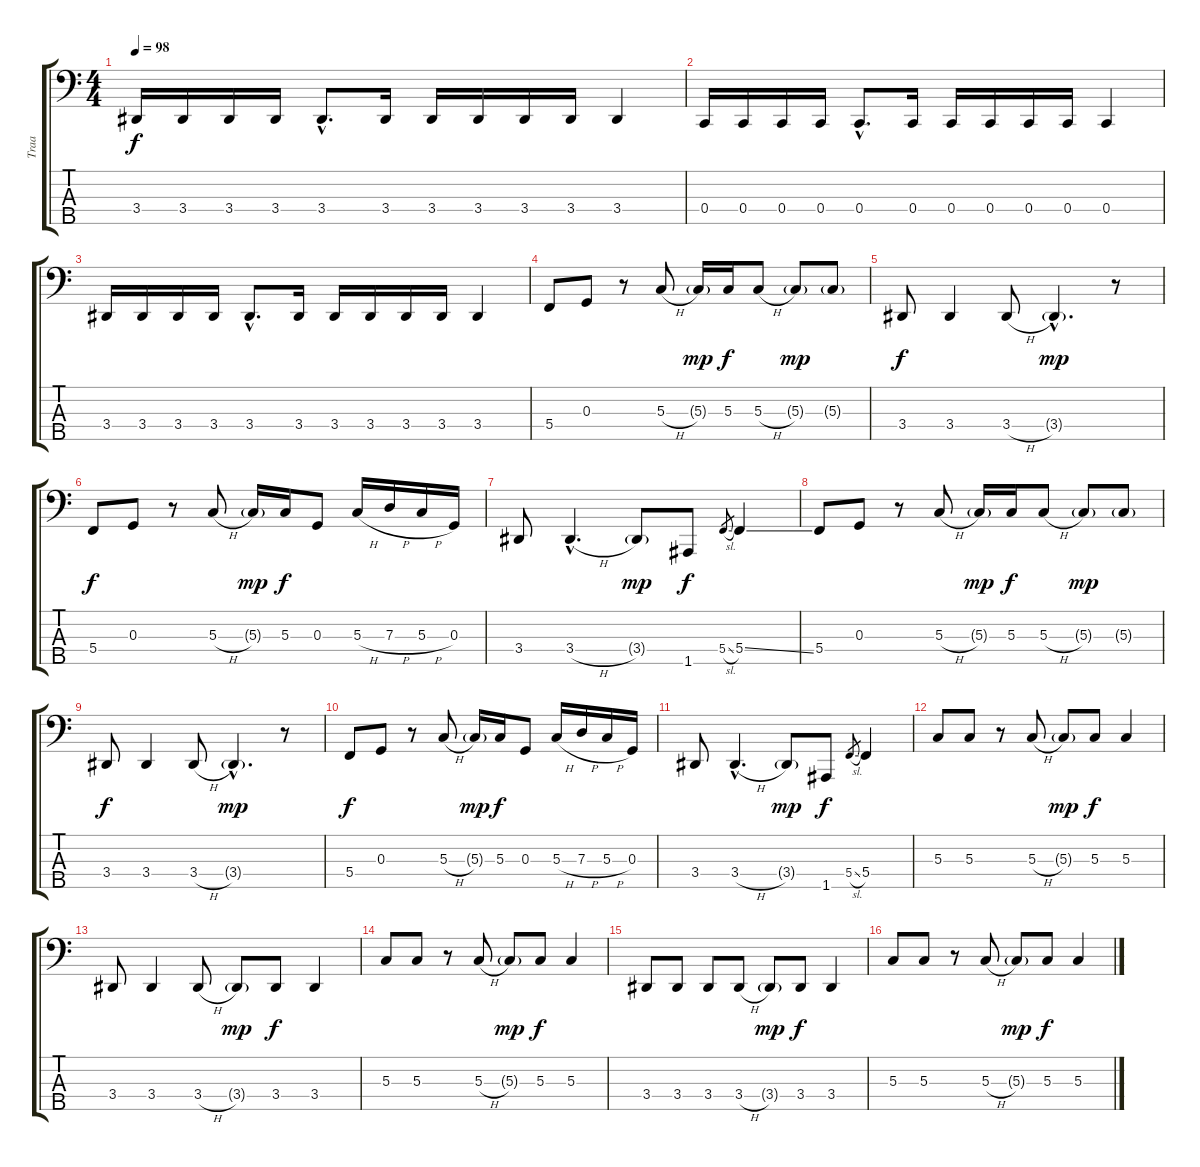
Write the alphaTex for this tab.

\track ("Traa" "Traa") {instrument electricbassfinger}
\staff {score tabs}
\tuning (F2 C2 G1 C1 A0) {hide}
\ts (4 4)
\tempo 98
\clef f4
\ks c
3.4.16{dy f} 3.4.16 3.4.16 3.4.16 3.4{hac}.8{d} 3.4.16 3.4.16 3.4.16 3.4.16 3.4.16 3.4.4 |
0.4.16 0.4.16 0.4.16 0.4.16 0.4{hac}.8{d} 0.4.16 0.4.16 0.4.16 0.4.16 0.4.16 0.4.4 |
3.4.16 3.4.16 3.4.16 3.4.16 3.4{hac}.8{d} 3.4.16 3.4.16 3.4.16 3.4.16 3.4.16 3.4.4 |
5.4.8 0.3.8 r.8 5.3{h}.8 5.3{g}.16{dy mp} 5.3.16{dy f} 5.3{h}.8 5.3{g}.8{dy mp} 5.3{g}.8 |
3.4.8{dy f} 3.4.4 3.4{h}.8 3.4{g hac}.4{d dy mp} r.8 |
5.4.8{dy f} 0.3.8 r.8 5.3{h}.8 5.3{g}.16{dy mp} 5.3.16{dy f} 0.3.8 5.3{h}.16 7.3{h}.16 5.3{h}.16 0.3.16 |
3.4.8 3.4{h hac}.4{d} 3.4{g}.8{dy mp} 1.5.8{dy f} 5.4{sl}.8{gr} 5.4{ss}.4 |
5.4.8 0.3.8 r.8 5.3{h}.8 5.3{g}.16{dy mp} 5.3.16{dy f} 5.3{h}.8 5.3{g}.8{dy mp} 5.3{g}.8 |
3.4.8{dy f} 3.4.4 3.4{h}.8 3.4{g hac}.4{d dy mp} r.8 |
5.4.8{dy f} 0.3.8 r.8 5.3{h}.8 5.3{g}.16{dy mp} 5.3.16{dy f} 0.3.8 5.3{h}.16 7.3{h}.16 5.3{h}.16 0.3.16 |
3.4.8 3.4{h hac}.4{d} 3.4{g}.8{dy mp} 1.5.8{dy f} 5.4{sl}.8{gr} 5.4.4 |
5.3.8 5.3.8 r.8 5.3{h}.8 5.3{g}.8{dy mp} 5.3.8{dy f} 5.3.4 |
3.4.8 3.4.4 3.4{h}.8 3.4{g}.8{dy mp} 3.4.8{dy f} 3.4.4 |
5.3.8 5.3.8 r.8 5.3{h}.8 5.3{g}.8{dy mp} 5.3.8{dy f} 5.3.4 |
3.4.8 3.4.8 3.4.8 3.4{h}.8 3.4{g}.8{dy mp} 3.4.8{dy f} 3.4.4 |
5.3.8 5.3.8 r.8 5.3{h}.8 5.3{g}.8{dy mp} 5.3.8{dy f} 5.3.4
